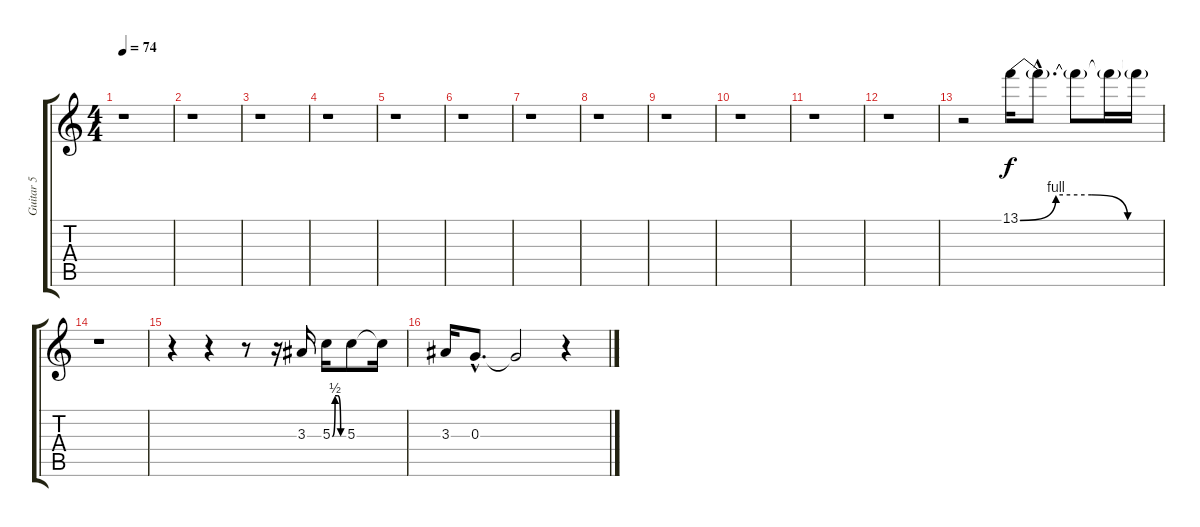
\track ("Guitar 5" "Guitar 5") {instrument distortionguitar}
\staff {score tabs}
\tuning (E4 B3 G3 D3 A2 D2) {hide}
\ts (4 4)
\tempo 74
\clef g2
\ks c
r.1{dy f} |
r.1 |
r.1 |
r.1 |
r.1 |
r.1 |
r.1 |
r.1 |
r.1 |
r.1 |
r.1 |
r.1 |
r.2 13.1{be (custom 0 0 15 4 30 4 45 0 60 0)}.16 13.1{hac t}.8{d} 13.1{t}.8 13.1{t}.16 13.1{t}.16 |
r.1 |
r.4 r.4 r.8 r.16 3.3.16 5.3{be (custom 0 0 15 2 30 2 45 0 60 0)}.16 5.3.8 5.3{t}.16 |
3.3.16 0.3{hac}.8{d} 0.3{t}.2 r.4
